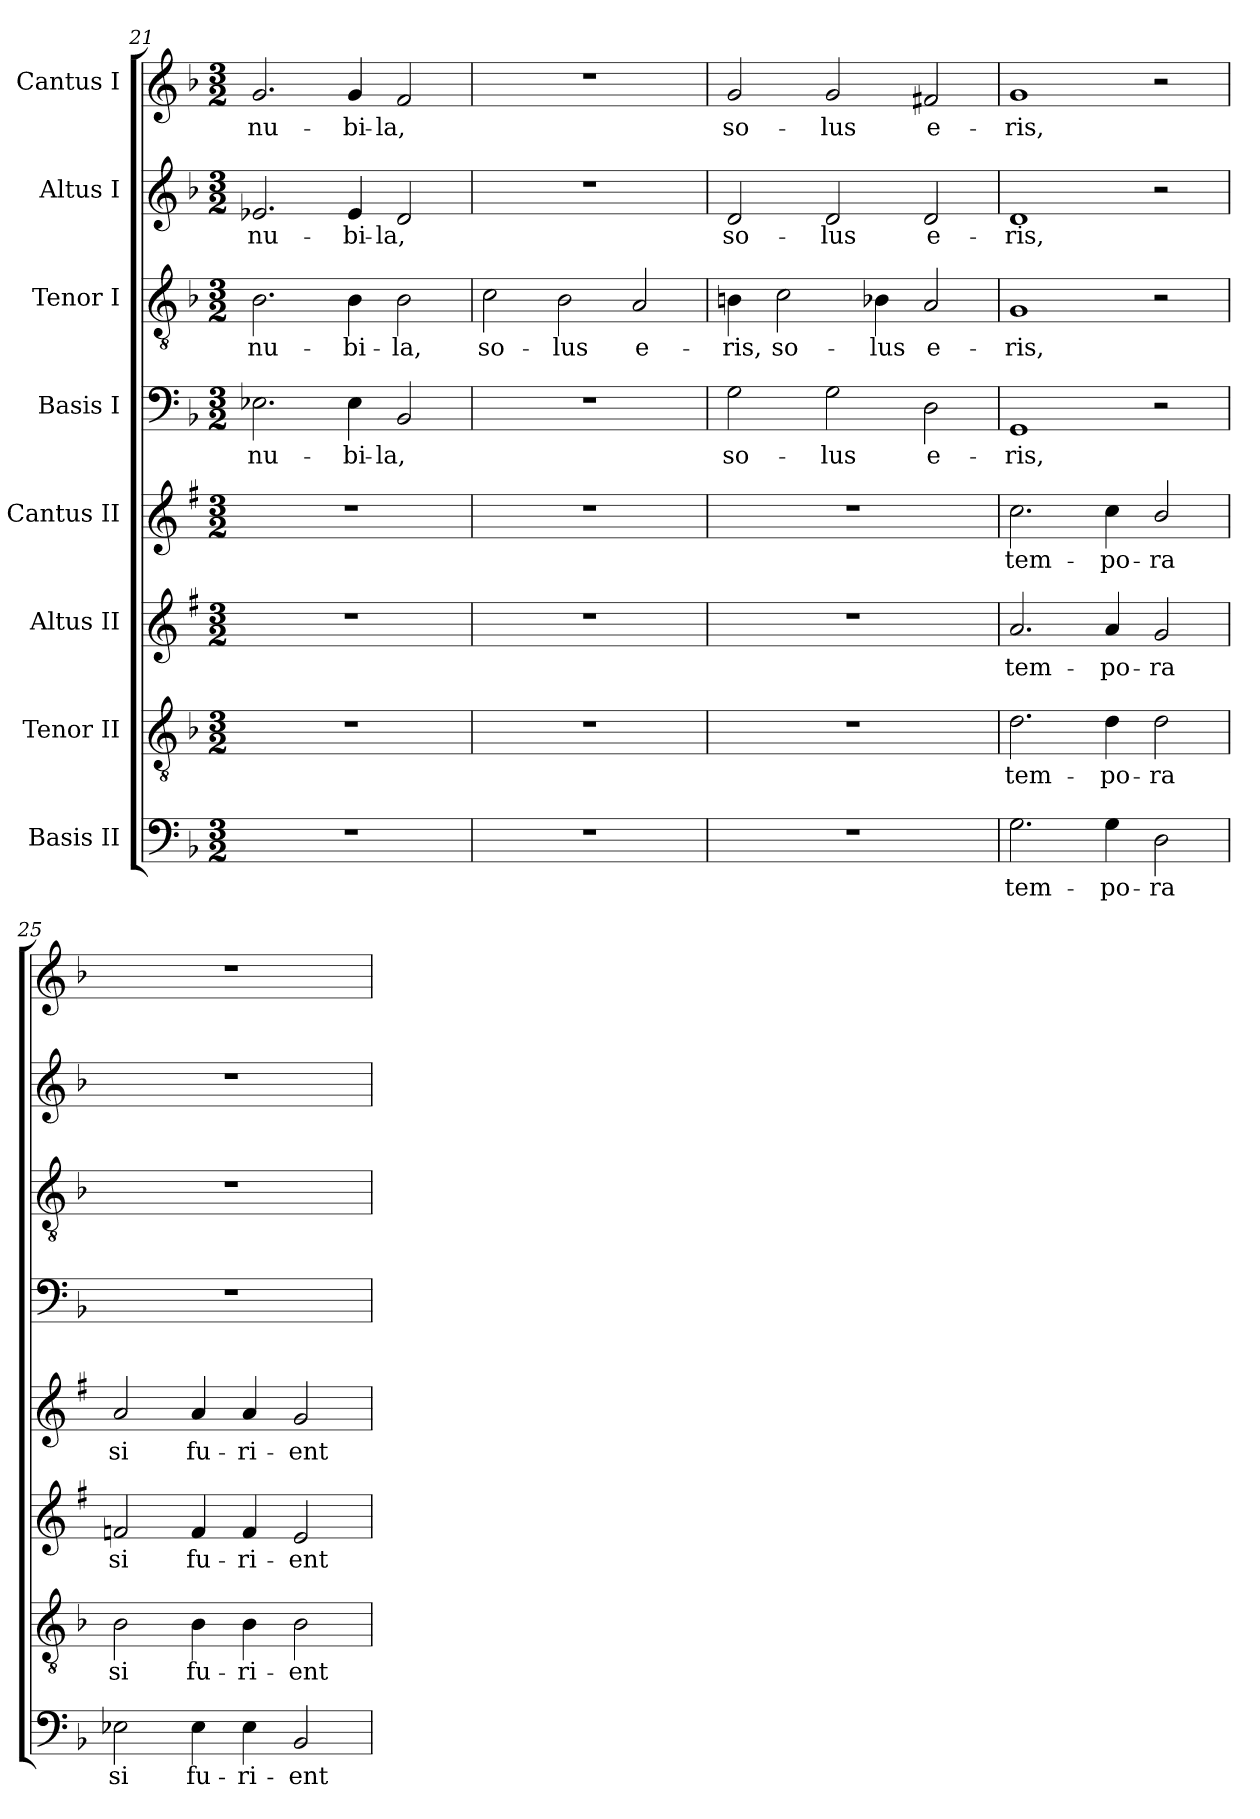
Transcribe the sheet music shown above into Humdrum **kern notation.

**kern	**text	**kern	**text	**kern	**text	**kern	**text	**kern	**text	**kern	**text	**kern	**text	**kern	**text
*part8	*part8	*part7	*part7	*part6	*part6	*part5	*part5	*part4	*part4	*part3	*part3	*part2	*part2	*part1	*part1
*staff8	*staff8	*staff7	*staff7	*staff6	*staff6	*staff5	*staff5	*staff4	*staff4	*staff3	*staff3	*staff2	*staff2	*staff1	*staff1
*I"Basis II	*	*I"Tenor II	*	*I"Altus II	*	*I"Cantus II	*	*I"Basis I	*	*I"Tenor I	*	*I"Altus I	*	*I"Cantus I	*
!!LO:LB:g=z
*clefF4	*	*clefGv2	*	*clefG2	*	*clefG2	*	*clefF4	*	*clefGv2	*	*clefG2	*	*clefG2	*
*	*	*	*	*ITrd1c2	*	*ITrd1c2	*	*	*	*	*	*	*	*	*
*k[b-]	*	*k[b-]	*	*k[b-]	*	*k[b-]	*	*k[b-]	*	*k[b-]	*	*k[b-]	*	*k[b-]	*
*d:	*	*d:	*	*d:	*	*d:	*	*d:	*	*d:	*	*d:	*	*d:	*
*M3/2	*	*M3/2	*	*M3/2	*	*M3/2	*	*M3/2	*	*M3/2	*	*M3/2	*	*M3/2	*
=21	=21	=21	=21	=21	=21	=21	=21	=21	=21	=21	=21	=21	=21	=21	=21
1.r	.	1.r	.	1.r	.	1.r	.	2.E-X\	nu-	2.B-\	nu-	2.e-X/	nu-	2.g/	nu-
.	.	.	.	.	.	.	.	4E-\	-bi-	4B-\	-bi-	4e-/	-bi-	4g/	-bi-
.	.	.	.	.	.	.	.	2BB-/	-la,	2B-\	-la,	2d/	-la,	2f/	-la,
=22	=22	=22	=22	=22	=22	=22	=22	=22	=22	=22	=22	=22	=22	=22	=22
1.r	.	1.r	.	1.r	.	1.r	.	1.r	.	2c\	so-	1.r	.	1.r	.
.	.	.	.	.	.	.	.	.	.	2B-\	-lus	.	.	.	.
.	.	.	.	.	.	.	.	.	.	2A/	e-	.	.	.	.
=23	=23	=23	=23	=23	=23	=23	=23	=23	=23	=23	=23	=23	=23	=23	=23
1.r	.	1.r	.	1.r	.	1.r	.	2G\	so-	4Bn\	-ris,	2d/	so-	2g/	so-
.	.	.	.	.	.	.	.	.	.	2c\	so-	.	.	.	.
.	.	.	.	.	.	.	.	2G\	-lus	.	.	2d/	-lus	2g/	-lus
.	.	.	.	.	.	.	.	.	.	4B-X\	-lus	.	.	.	.
.	.	.	.	.	.	.	.	2D\	e-	2A/	e-	2d/	e-	2f#X/	e-
=24	=24	=24	=24	=24	=24	=24	=24	=24	=24	=24	=24	=24	=24	=24	=24
2.G\	tem-	2.d\	tem-	2.g/	tem-	2.b-\	tem-	1GG	-ris,	1G	-ris,	1d	-ris,	1g	-ris,
4G\	-po-	4d\	-po-	4g/	-po-	4b-\	-po-	.	.	.	.	.	.	.	.
2D\	-ra	2d\	-ra	2f/	-ra	2a/	-ra	2r	.	2r	.	2r	.	2r	.
=25	=25	=25	=25	=25	=25	=25	=25	=25	=25	=25	=25	=25	=25	=25	=25
2E-X\	si	2B-\	si	2e-X/	si	2g/	si	1.r	.	1.r	.	1.r	.	1.r	.
4E-\	fu-	4B-\	fu-	4e-/	fu-	4g/	fu-	.	.	.	.	.	.	.	.
4E-\	-ri-	4B-\	-ri-	4e-/	-ri-	4g/	-ri-	.	.	.	.	.	.	.	.
2BB-/	-ent	2B-\	-ent	2d/	-ent	2f/	-ent	.	.	.	.	.	.	.	.
=	=	=	=	=	=	=	=	=	=	=	=	=	=	=	=
*-	*-	*-	*-	*-	*-	*-	*-	*-	*-	*-	*-	*-	*-	*-	*-
